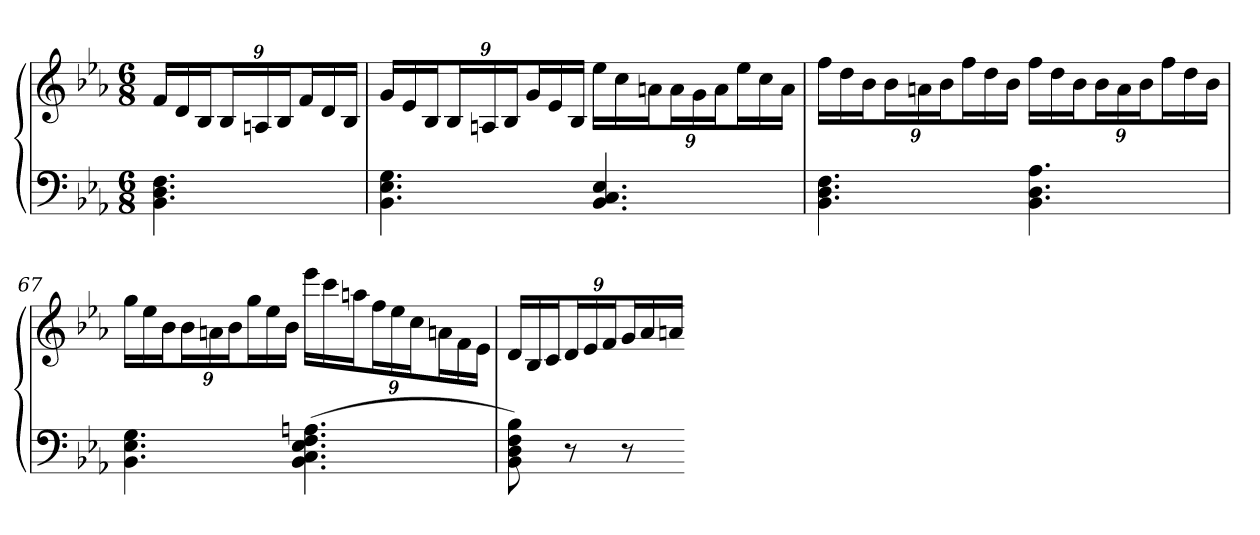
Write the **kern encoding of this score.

**kern	**kern
*part1	*part1
*staff2	*staff1
*clefF4	*clefG2
*k[b-e-a-]	*k[b-e-a-]
*E-:	*E-:
*M6/8	*M6/8
=	=
4.BB- 4.D 4.F	24fLL
.	24d
.	24B-J
.	24B-L
.	24An
.	24B-J
.	24fL
.	24d
.	24B-JJ
=65	=65
4.BB- 4.E- 4.G	24gLL
.	24e-
.	24B-J
.	24B-L
.	24An
.	24B-J
.	24gL
.	24e-
.	24B-JJ
4.BB- 4.C 4.E-	24ee-LL
.	24cc
.	24anJ
.	24aL
.	24g
.	24aJ
.	24ee-L
.	24cc
.	24aJJ
=66	=66
4.BB- 4.D 4.F	24ffLL
.	24dd
.	24b-J
.	24b-L
.	24an
.	24b-J
.	24ffL
.	24dd
.	24b-JJ
4.BB- 4.D 4.A-	24ffLL
.	24dd
.	24b-J
.	24b-L
.	24a
.	24b-J
.	24ffL
.	24dd
.	24b-JJ
=67	=67
4.BB- 4.E- 4.G	24ggLL
.	24ee-
.	24b-J
.	24b-L
.	24an
.	24b-J
.	24ggL
.	24ee-
.	24b-JJ
(4.BB- 4.C 4.E- 4.F 4.An	24eee-LL
.	24ccc
.	24aanJ
.	24ffL
.	24ee-
.	24ccJ
.	24anL
.	24f
.	24e-JJ
=68	=68
8BB- 8D 8F 8B-)	24dLL
.	24B-
.	24cJ
8r	24dL
.	24e-
.	24fJ
8r	24gL
.	24a-
.	24anJJ
=-	=-
*-	*-
